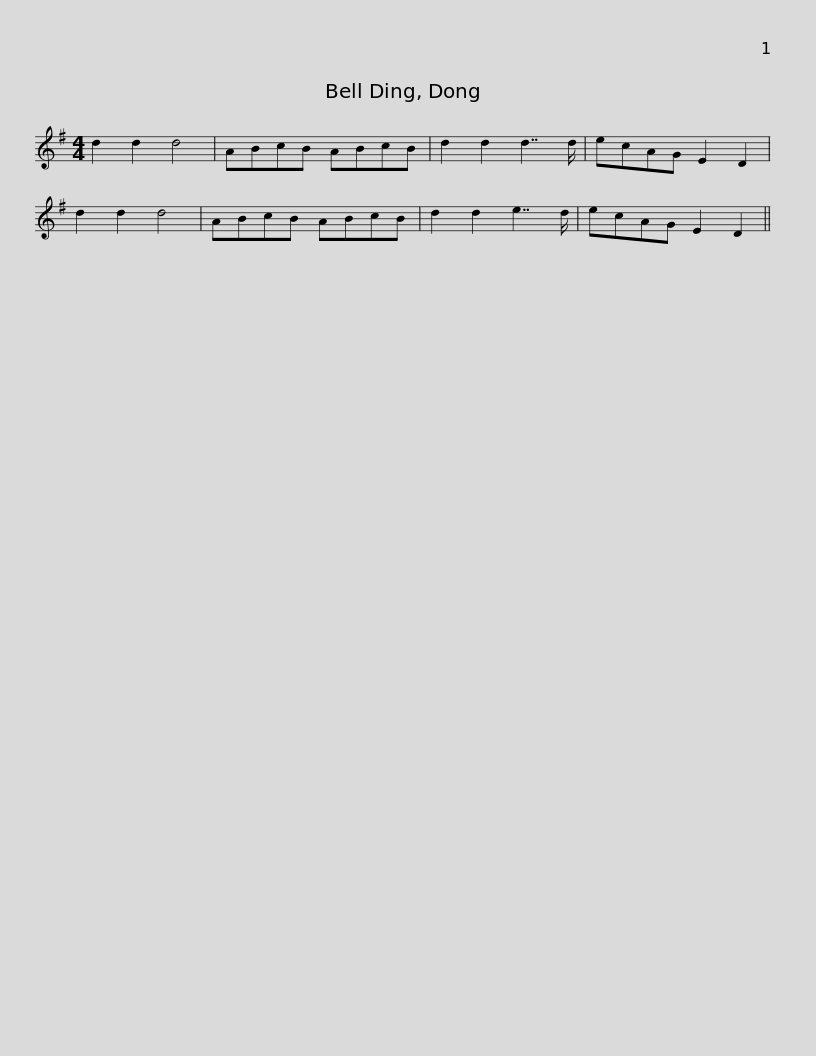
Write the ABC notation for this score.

X:1
L:1/8
M:4/4
I:linebreak $
K:G
V:1 treble
V:1
 d2 d2 d4 | ABcB ABcB | d2 d2 d7/2 d/ | ecAG E2 D2 | d2 d2 d4 | %5
 ABcB ABcB | d2 d2 e7/2 d/ |$ ecAG E2 D2 || %8
